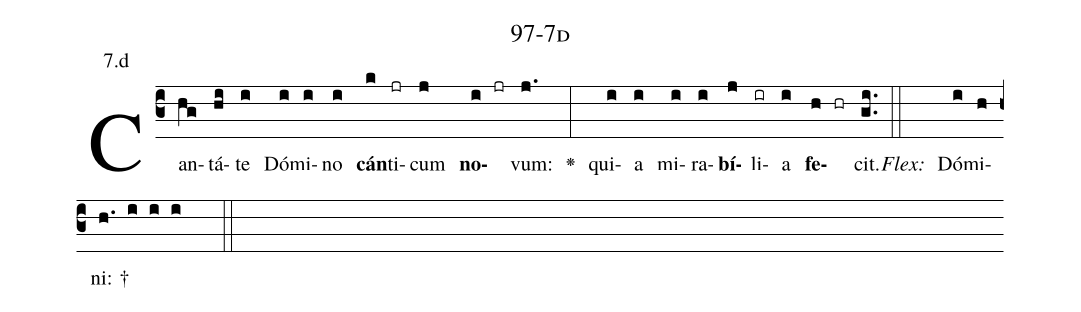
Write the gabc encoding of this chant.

name: 97-7d;
annotation: 7.d;
%%
(c3)Can(hg)tá(hi)te(i) Dó(i)mi(i)no(i) <b>cán</b>(k)ti(jr)cum(j) <b>no</b>(i jr)vum:(j.) <v>\greheightstar</v>(:) qui(i)a(i) mi(i)ra(i)<b>bí</b>(j)li(ir)a(i) <b>fe</b>(h hr)cit.(gi..) (::)
<i>Flex:</i>()  Dó(i)mi(h)ni: †(h. i i i  ::)

%E(i) u(i) o(j) u(i) a(h) e.(gi..) (::)
